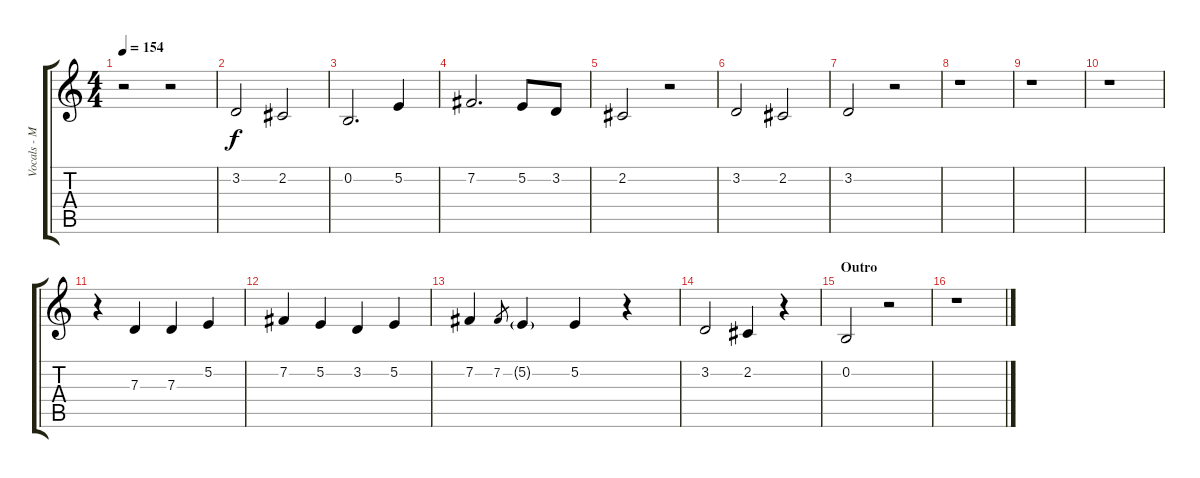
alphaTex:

\track ("Vocals - Matt" "Vocals - M") {instrument baritonesax}
\staff {score tabs}
\tuning (E4 B3 G3 D3 A2 E2) {hide}
\ts (4 4)
\tempo 154
\clef g2
\ks c
r.2{dy f} r.2 |
3.2.2 2.2.2 |
0.2.2{d} 5.2.4 |
7.2.2{d} 5.2.8 3.2.8 |
2.2.2 r.2 |
3.2.2 2.2.2 |
3.2.2 r.2 |
r.1 |
r.1 |
r.1 |
r.4 7.3.4 7.3.4 5.2.4 |
7.2.4 5.2.4 3.2.4 5.2.4 |
7.2.4 7.2.8{gr} 5.2{g}.4 5.2.4 r.4 |
3.2.2 2.2.4 r.4 |
\section ("" "Outro")
0.2.2 r.2 |
r.1
